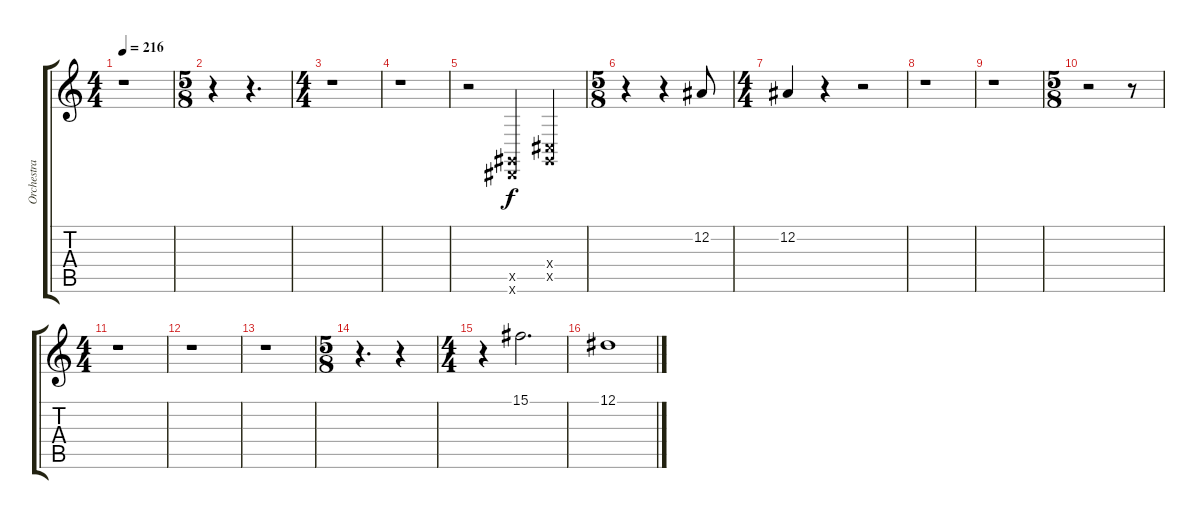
\track ("Orchestra 1" "Orchestra ") {instrument stringensemble1}
\staff {score tabs}
\tuning (Eb4 Bb3 Gb3 Db3 Ab2 Eb2) {hide}
\ts (4 4)
\tempo 216
\clef g2
\ks c
r.1{dy f} |
\ts (5 8)
r.4 r.4{d} |
\ts (4 4)
r.1 |
r.1 |
r.2 (0.5{x} 0.6{x}).4 (0.4{x} 0.5{x}).4 |
\ts (5 8)
r.4 r.4 12.2.8 |
\ts (4 4)
12.2.4 r.4 r.2 |
r.1 |
r.1 |
\ts (5 8)
r.2 r.8 |
\ts (4 4)
r.1 |
r.1 |
r.1 |
\ts (5 8)
r.4{d} r.4 |
\ts (4 4)
r.4 15.1.2{d} |
12.1.1
